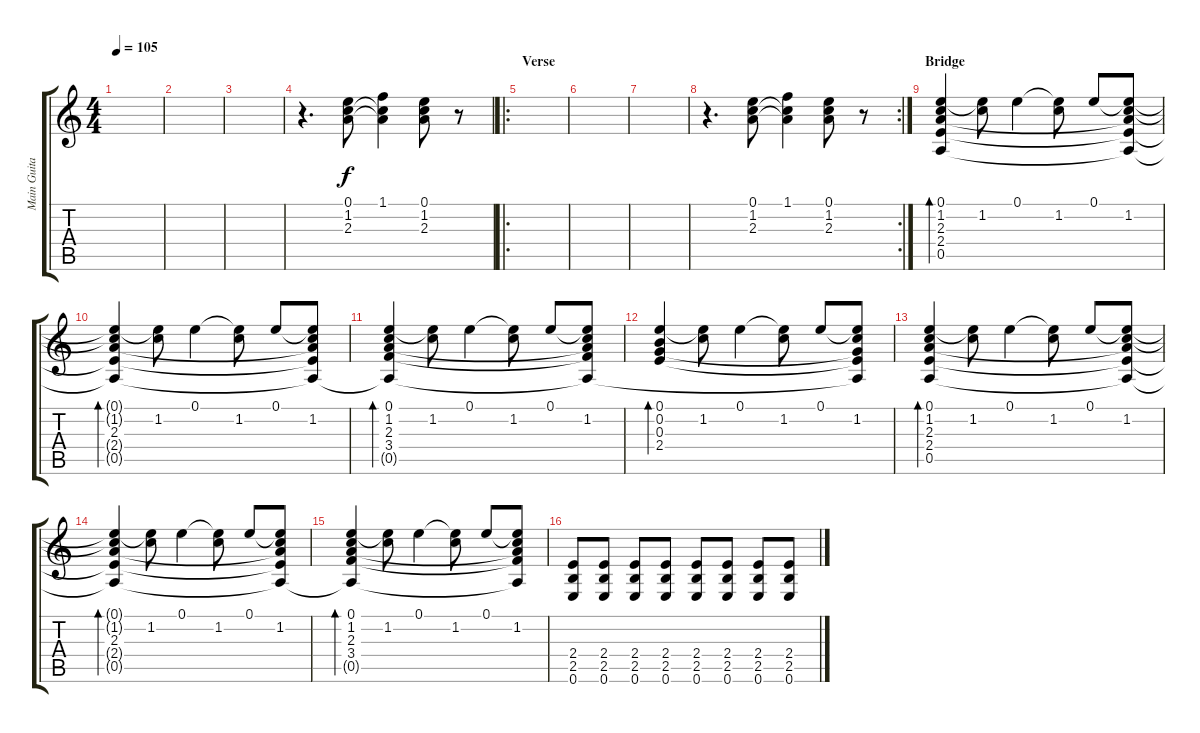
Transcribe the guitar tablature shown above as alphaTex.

\track ("Main Guitar" "Main Guita") {instrument overdrivenguitar}
\staff {score tabs}
\tuning (E4 B3 G3 D3 A2 E2) {hide}
\ts (4 4)
\tempo 105
\clef g2
\ks c
|
|
|
r.4{d} (0.1 1.2 2.3).8 (1.1 1.2{t} 2.3{t}).4 (0.1 1.2 2.3).8 r.8 |
\ro
\section ("" "Verse")
|
|
|
\rc 2
r.4{d} (0.1 1.2 2.3).8 (1.1 1.2{t} 2.3{t}).4 (0.1 1.2 2.3).8 r.8 |
\section ("" "Bridge")
(0.1 1.2 2.3 2.4 0.5).4{bd 240 balance 4 instrument electricguitarjazz} (0.1{t} 1.2).8 0.1.4 (0.1{t} 1.2).8 0.1.8 (0.1{t} 1.2 2.3{t} 2.4{t} 0.5{t}).8 |
(0.1{t} 1.2{t} 2.3 2.4{t} 0.5{t}).4{bd 240 balance 4 instrument electricguitarjazz} (0.1{t} 1.2).8 0.1.4 (0.1{t} 1.2).8 0.1.8 (0.1{t} 1.2 2.3{t} 2.4{t} 0.5{t}).8 |
(0.1 1.2 2.3 3.4 0.5{t}).4{bd 240 balance 4 instrument electricguitarjazz} (0.1{t} 1.2).8 0.1.4 (0.1{t} 1.2).8 0.1.8 (0.1{t} 1.2 2.3{t} 3.4{t} 0.5{t}).8 |
(0.1 0.2 0.3 2.4).4{bd 240 balance 4 instrument electricguitarjazz} (0.1{t} 1.2).8 0.1.4 (0.1{t} 1.2).8 0.1.8 (0.1{t} 1.2 0.3{t} 2.4{t} 0.5{t}).8 |
(0.1 1.2 2.3 2.4 0.5).4{bd 240 balance 4 instrument electricguitarjazz} (0.1{t} 1.2).8 0.1.4 (0.1{t} 1.2).8 0.1.8 (0.1{t} 1.2 2.3{t} 2.4{t} 0.5{t}).8 |
(0.1{t} 1.2{t} 2.3 2.4{t} 0.5{t}).4{bd 240 balance 4 instrument electricguitarjazz} (0.1{t} 1.2).8 0.1.4 (0.1{t} 1.2).8 0.1.8 (0.1{t} 1.2 2.3{t} 2.4{t} 0.5{t}).8 |
(0.1 1.2 2.3 3.4 0.5{t}).4{bd 240 balance 4 instrument electricguitarjazz} (0.1{t} 1.2).8 0.1.4 (0.1{t} 1.2).8 0.1.8 (0.1{t} 1.2 2.3{t} 3.4{t} 0.5{t}).8 |
(2.4 2.5 0.6).8{instrument electricguitarjazz} (2.4 2.5 0.6).8 (2.4 2.5 0.6).8 (2.4 2.5 0.6).8 (2.4 2.5 0.6).8 (2.4 2.5 0.6).8 (2.4 2.5 0.6).8 (2.4 2.5 0.6).8
